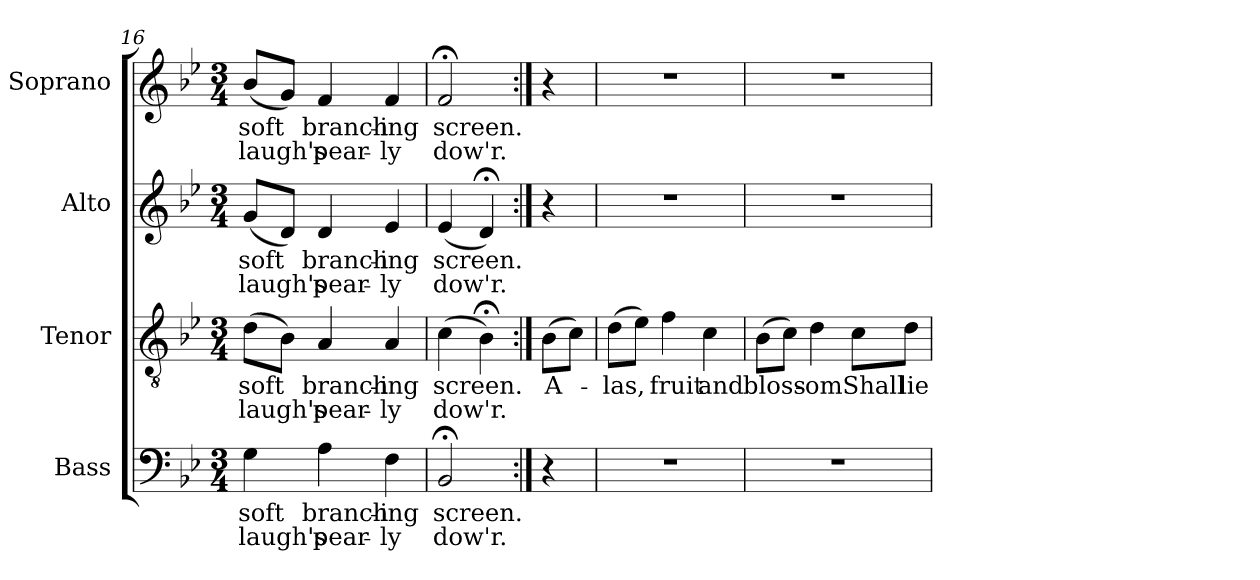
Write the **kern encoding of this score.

**kern	**text	**text	**kern	**text	**text	**kern	**text	**text	**kern	**text	**text
*part4	*part4	*part4	*part3	*part3	*part3	*part2	*part2	*part2	*part1	*part1	*part1
*staff4	*staff4	*staff4	*staff3	*staff3	*staff3	*staff2	*staff2	*staff2	*staff1	*staff1	*staff1
*I"Bass	*	*	*I"Tenor	*	*	*I"Alto	*	*	*I"Soprano	*	*
*I'B.	*	*	*I'T.	*	*	*I'A.	*	*	*I'S.	*	*
*clefF4	*	*	*clefGv2	*	*	*clefG2	*	*	*clefG2	*	*
*	*	*	*ITrd7c12	*	*	*	*	*	*	*	*
*k[b-e-]	*	*	*k[b-e-]	*	*	*k[b-e-]	*	*	*k[b-e-]	*	*
*B-:	*	*	*B-:	*	*	*B-:	*	*	*B-:	*	*
*M3/4	*	*	*M3/4	*	*	*M3/4	*	*	*M3/4	*	*
=16	=16	=16	=16	=16	=16	=16	=16	=16	=16	=16	=16
!	!LO:LY:b:color=#000000	!LO:LY:b:color=#000000	!	!	!	!	!	!	!	!	!
!	!	!	!	!LO:LY:b:color=#000000	!LO:LY:b:color=#000000	!	!	!	!	!	!
!	!	!	!	!	!	!	!LO:LY:b:color=#000000	!LO:LY:b:color=#000000	!	!	!
!	!	!	!	!	!	!	!	!	!	!LO:LY:b:color=#000000	!LO:LY:b:color=#000000
4Gi\	soft	laugh's	(8Di\L	soft	laugh's	(8gi/L	soft	laugh's	(8b-i/L	soft	laugh's
.	.	.	8BB-i\J)	.	.	8di/J)	.	.	8gi/J)	.	.
!	!LO:LY:b:color=#000000	!LO:LY:b:color=#000000	!	!	!	!	!	!	!	!	!
!	!	!	!	!LO:LY:b:color=#000000	!LO:LY:b:color=#000000	!	!	!	!	!	!
!	!	!	!	!	!	!	!LO:LY:b:color=#000000	!LO:LY:b:color=#000000	!	!	!
!	!	!	!	!	!	!	!	!	!	!LO:LY:b:color=#000000	!LO:LY:b:color=#000000
4Ai\	branch-	pear-	4AAi/	branch-	pear-	4di/	branch-	pear-	4fi/	branch-	pear-
!	!LO:LY:b:color=#000000	!LO:LY:b:color=#000000	!	!	!	!	!	!	!	!	!
!	!	!	!	!LO:LY:b:color=#000000	!LO:LY:b:color=#000000	!	!	!	!	!	!
!	!	!	!	!	!	!	!LO:LY:b:color=#000000	!LO:LY:b:color=#000000	!	!	!
!	!	!	!	!	!	!	!	!	!	!LO:LY:b:color=#000000	!LO:LY:b:color=#000000
4Fi\	-ing	-ly	4AAi/	-ing	-ly	4e-i/	-ing	-ly	4fi/	-ing	-ly
=17	=17	=17	=17	=17	=17	=17	=17	=17	=17	=17	=17
!	!LO:LY:b:color=#000000	!LO:LY:b:color=#000000	!	!	!	!	!	!	!	!	!
!	!	!	!	!LO:LY:b:color=#000000	!LO:LY:b:color=#000000	!	!	!	!	!	!
!	!	!	!	!	!	!	!LO:LY:b:color=#000000	!LO:LY:b:color=#000000	!	!	!
!	!	!	!	!	!	!	!	!	!	!LO:LY:b:color=#000000	!LO:LY:b:color=#000000
2BB-;i/	screen.	dow'r.	(4Ci\	screen.	dow'r.	(4e-i/	screen.	dow'r.	2f;i/	screen.	dow'r.
.	.	.	4BB-;i\)	.	.	4d;i/)	.	.	.	.	.
=17X17:|!	=17X17:|!	=17X17:|!	=17X17:|!	=17X17:|!	=17X17:|!	=17X17:|!	=17X17:|!	=17X17:|!	=17X17:|!	=17X17:|!	=17X17:|!
!	!	!	!	!LO:LY:b:color=#000000	!	!	!	!	!	!	!
4r	.	.	(8BB-i\L	A-	.	4r	.	.	4r	.	.
.	.	.	8Ci\J)	.	.	.	.	.	.	.	.
!!LO:PB:g=z
=18	=18	=18	=18	=18	=18	=18	=18	=18	=18	=18	=18
!LO:N:vis=1	!	!	!	!	!	!	!	!	!	!	!
!	!	!	!	!LO:LY:b:color=#000000	!	!LO:N:vis=1	!	!	!LO:N:vis=1	!	!
2.r	.	.	(8Di\L	-las,	.	2.r	.	.	2.r	.	.
.	.	.	8E-i\J)	.	.	.	.	.	.	.	.
!	!	!	!	!LO:LY:b:color=#000000	!	!	!	!	!	!	!
.	.	.	4Fi\	fruit	.	.	.	.	.	.	.
!	!	!	!	!LO:LY:b:color=#000000	!	!	!	!	!	!	!
.	.	.	4Ci\	and	.	.	.	.	.	.	.
=19	=19	=19	=19	=19	=19	=19	=19	=19	=19	=19	=19
!	!	!	!	!LO:LY:b:color=#000000	!	!LO:N:vis=1	!	!	!LO:N:vis=1	!	!
2.r	.	.	(8BB-i\L	bloss-	.	2.r	.	.	2.r	.	.
.	.	.	8Ci\J)	.	.	.	.	.	.	.	.
!	!	!	!	!LO:LY:b:color=#000000	!	!	!	!	!	!	!
.	.	.	4Di\	-om	.	.	.	.	.	.	.
!	!	!	!	!LO:LY:b:color=#000000	!	!	!	!	!	!	!
.	.	.	8Ci\L	Shall	.	.	.	.	.	.	.
!	!	!	!	!LO:LY:b:color=#000000	!	!	!	!	!	!	!
.	.	.	8Di\J	lie	.	.	.	.	.	.	.
=	=	=	=	=	=	=	=	=	=	=	=
*-	*-	*-	*-	*-	*-	*-	*-	*-	*-	*-	*-
